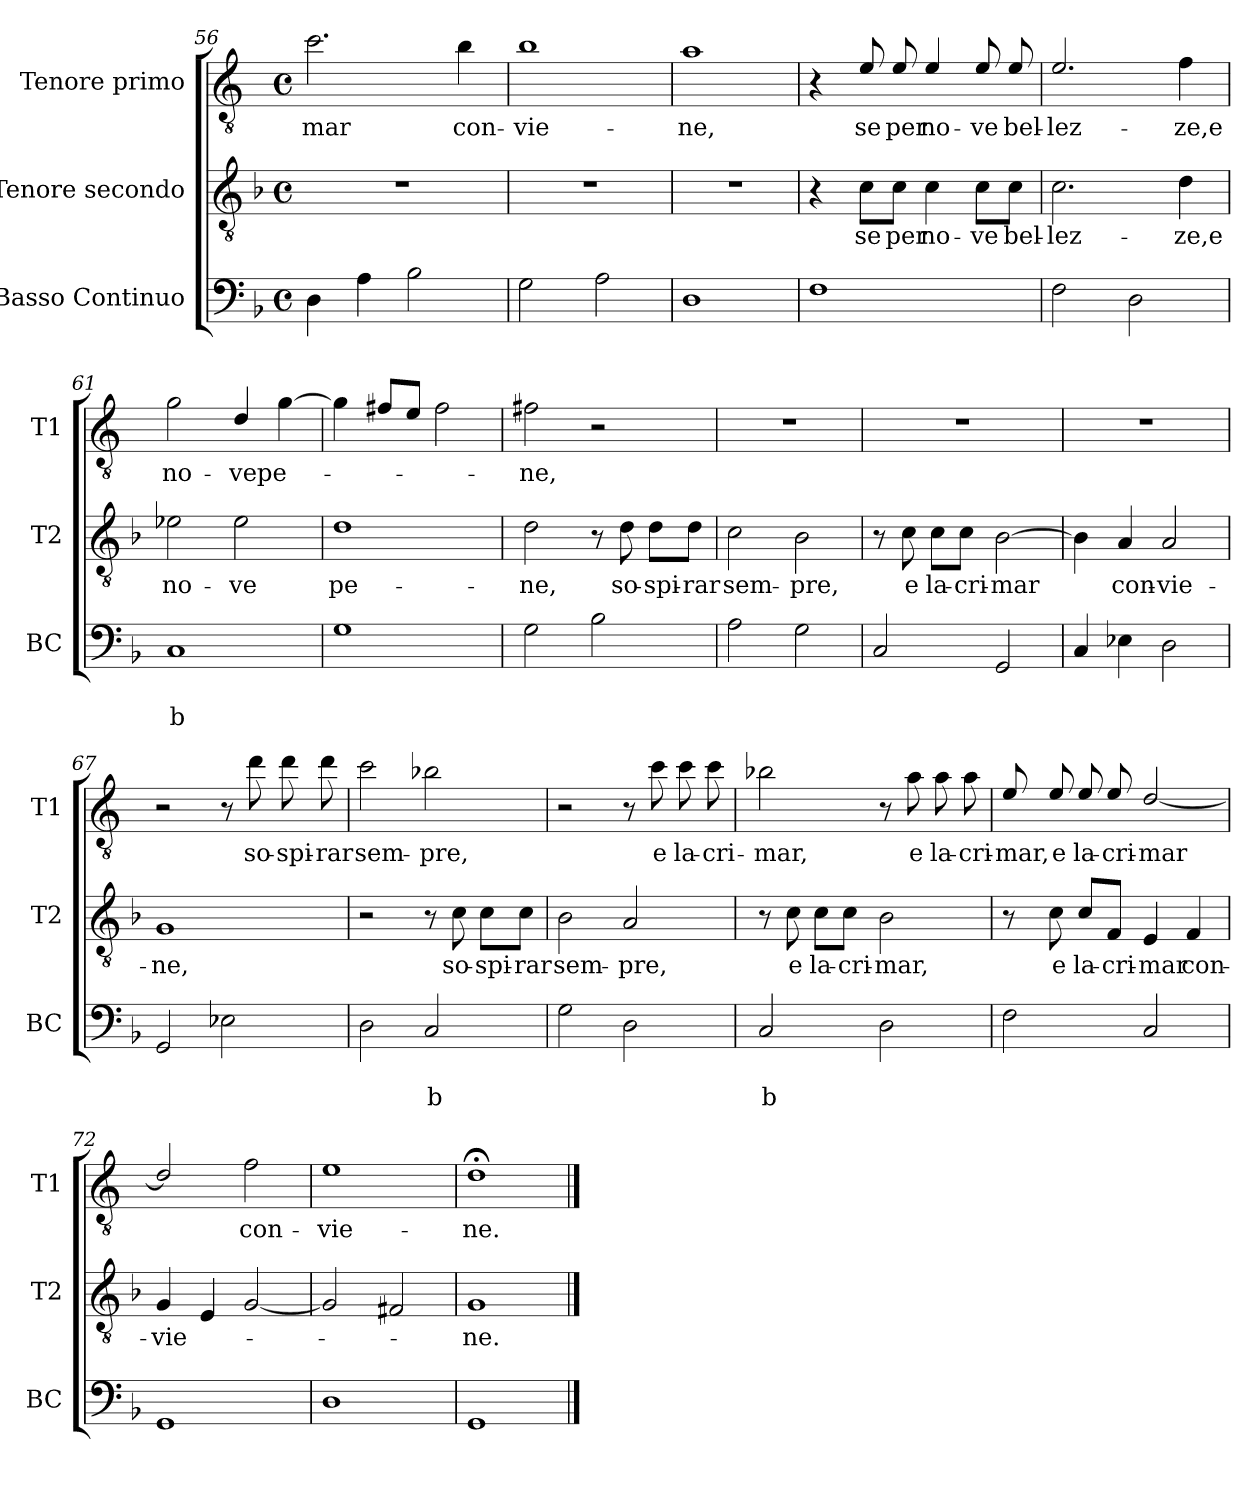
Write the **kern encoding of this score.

**kern	**text	**text	**kern	**text	**kern	**text
*part3	*part3	*part3	*part2	*part2	*part1	*part1
*staff3	*staff3	*staff3	*staff2	*staff2	*staff1	*staff1
*I"Basso Continuo	*	*	*I"Tenore secondo	*	*I"Tenore primo	*
*I'BC	*	*	*I'T2	*	*I'T1	*
*clefF4	*	*	*clefGv2	*	*clefGv2	*
*	*	*	*	*	*ITrd4c7	*
*k[b-]	*	*	*k[b-]	*	*k[b-]	*
*F:	*	*	*F:	*	*F:	*
*M4/4	*	*	*M4/4	*	*M4/4	*
*met(c)	*	*	*met(c)	*	*met(c)	*
=56	=56	=56	=56	=56	=56	=56
!	!	!	!	!	!	!LO:LY:b
4D\	.	.	1r	.	2.f\	-mar
4A\	.	.	.	.	.	.
2B-\	.	.	.	.	.	.
!	!	!	!	!	!	!LO:LY:b
.	.	.	.	.	4e\	con-
=57	=57	=57	=57	=57	=57	=57
!	!	!	!	!	!	!LO:LY:b
2G\	.	.	1r	.	1e	-vie-
2A\	.	.	.	.	.	.
=58	=58	=58	=58	=58	=58	=58
!	!	!	!	!	!	!LO:LY:b
1D	.	.	1r	.	1d	-ne,
=59	=59	=59	=59	=59	=59	=59
1F	.	.	4r	.	4r	.
!	!	!	!	!LO:LY:b	!	!LO:LY:b
.	.	.	8c\L	se	8A/	se
!	!	!	!	!LO:LY:b	!	!LO:LY:b
.	.	.	8c\J	per	8A/	per
!	!	!	!	!LO:LY:b	!	!LO:LY:b
.	.	.	4c\	no-	4A/	no-
!	!	!	!	!LO:LY:b	!	!LO:LY:b
.	.	.	8c\L	-ve	8A/	-ve
!	!	!	!	!LO:LY:b	!	!LO:LY:b
.	.	.	8c\J	bel-	8A/	bel-
=60	=60	=60	=60	=60	=60	=60
!	!	!	!	!LO:LY:b	!	!LO:LY:b
2F\	.	.	2.c\	-lez-	2.A/	-lez-
2D\	.	.	.	.	.	.
!	!	!	!	!LO:LY:b	!	!LO:LY:b
.	.	.	4d\	-ze,e	4B-\	-ze,e
!!LO:PB:g=z
=61	=61	=61	=61	=61	=61	=61
!	!	!LO:LY:b	!	!LO:LY:b	!	!LO:LY:b
1C	.	b	2e-X\	no-	2c\	no-
!	!	!	!	!LO:LY:b	!	!LO:LY:b
.	.	.	2e-\	-ve	4G/	-ve
!	!	!	!	!	!	!LO:LY:b
.	.	.	.	.	[4c\	pe-
=62	=62	=62	=62	=62	=62	=62
!	!	!	!	!LO:LY:b	!	!
1G	.	.	1d	pe-	4c\]	.
.	.	.	.	.	8Bn/L	.
.	.	.	.	.	8A/J	.
.	.	.	.	.	2B\	.
=63	=63	=63	=63	=63	=63	=63
!	!	!	!	!LO:LY:b	!	!LO:LY:b
2G\	.	.	2d\	-ne,	2Bn\	-ne,
2B-\	.	.	8r	.	2r	.
!	!	!	!	!LO:LY:b	!	!
.	.	.	8d\	so-	.	.
!	!	!	!	!LO:LY:b	!	!
.	.	.	8d\L	-spi-	.	.
!	!	!	!	!LO:LY:b	!	!
.	.	.	8d\J	-rar	.	.
=64	=64	=64	=64	=64	=64	=64
!	!	!	!	!LO:LY:b	!	!
2A\	.	.	2c\	sem-	1r	.
!	!	!	!	!LO:LY:b	!	!
2G\	.	.	2B-\	-pre,	.	.
=65	=65	=65	=65	=65	=65	=65
2C/	.	.	8r	.	1r	.
!	!	!	!	!LO:LY:b	!	!
.	.	.	8c\	e	.	.
!	!	!	!	!LO:LY:b	!	!
.	.	.	8c\L	la-	.	.
!	!	!	!	!LO:LY:b	!	!
.	.	.	8c\J	-cri-	.	.
!	!	!	!	!LO:LY:b	!	!
2GG/	.	.	[2B-\	-mar	.	.
=66	=66	=66	=66	=66	=66	=66
4C/	.	.	4B-\]	.	1r	.
!	!	!	!	!LO:LY:b	!	!
4E-X\	.	.	4A/	con-	.	.
!	!	!	!	!LO:LY:b	!	!
2D\	.	.	2A/	-vie-	.	.
=67	=67	=67	=67	=67	=67	=67
!	!	!	!	!LO:LY:b	!	!
2GG/	.	.	1G	-ne,	2r	.
2E-X\	.	.	.	.	8r	.
!	!	!	!	!	!	!LO:LY:b
.	.	.	.	.	8g\	so-
!	!	!	!	!	!	!LO:LY:b
.	.	.	.	.	8g\	-spi-
!	!	!	!	!	!	!LO:LY:b
.	.	.	.	.	8g\	-rar
!!LO:LB:g=z
=68	=68	=68	=68	=68	=68	=68
!	!	!	!	!	!	!LO:LY:b
2D\	.	.	2r	.	2f\	sem-
!	!	!LO:LY:b	!	!	!	!LO:LY:b
2C/	.	b	8r	.	2e-X\	-pre,
!	!	!	!	!LO:LY:b	!	!
.	.	.	8c\	so-	.	.
!	!	!	!	!LO:LY:b	!	!
.	.	.	8c\L	-spi-	.	.
!	!	!	!	!LO:LY:b	!	!
.	.	.	8c\J	-rar	.	.
=69	=69	=69	=69	=69	=69	=69
!	!	!	!	!LO:LY:b	!	!
2G\	.	.	2B-\	sem-	2r	.
!	!	!	!	!LO:LY:b	!	!
2D\	.	.	2A/	-pre,	8r	.
!	!	!	!	!	!	!LO:LY:b
.	.	.	.	.	8f\	e
!	!	!	!	!	!	!LO:LY:b
.	.	.	.	.	8f\	la-
!	!	!	!	!	!	!LO:LY:b
.	.	.	.	.	8f\	-cri-
=70	=70	=70	=70	=70	=70	=70
!	!	!LO:LY:b	!	!	!	!LO:LY:b
2C/	.	b	8r	.	2e-X\	-mar,
!	!	!	!	!LO:LY:b	!	!
.	.	.	8c\	e	.	.
!	!	!	!	!LO:LY:b	!	!
.	.	.	8c\L	la-	.	.
!	!	!	!	!LO:LY:b	!	!
.	.	.	8c\J	-cri-	.	.
!	!	!	!	!LO:LY:b	!	!
2D\	.	.	2B-\	-mar,	8r	.
!	!	!	!	!	!	!LO:LY:b
.	.	.	.	.	8d\	e
!	!	!	!	!	!	!LO:LY:b
.	.	.	.	.	8d\	la-
!	!	!	!	!	!	!LO:LY:b
.	.	.	.	.	8d\	-cri-
=71	=71	=71	=71	=71	=71	=71
!	!	!	!	!	!	!LO:LY:b
2F\	.	.	8r	.	8A/	-mar,
!	!	!	!	!LO:LY:b	!	!LO:LY:b
.	.	.	8c\	e	8A/	e
!	!	!	!	!LO:LY:b	!	!LO:LY:b
.	.	.	8c/L	la-	8A/	la-
!	!	!	!	!LO:LY:b	!	!LO:LY:b
.	.	.	8F/J	-cri-	8A/	-cri-
!	!	!	!	!LO:LY:b	!	!LO:LY:b
2C/	.	.	4E/	-mar	[2G/	-mar
!	!	!	!	!LO:LY:b	!	!
.	.	.	4F/	con-	.	.
=72	=72	=72	=72	=72	=72	=72
!	!	!	!	!LO:LY:b	!	!
1GG	.	.	4G/	-vie-	2G/]	.
.	.	.	4E/	.	.	.
!	!	!	!	!	!	!LO:LY:b
.	.	.	[2G/	.	2B-\	con-
=73	=73	=73	=73	=73	=73	=73
!	!	!	!	!	!	!LO:LY:b
1D	.	.	2G/]	.	1A	-vie-
.	.	.	2F#X/	.	.	.
=74	=74	=74	=74	=74	=74	=74
!	!	!	!	!LO:LY:b	!	!LO:LY:b
1GG	.	.	1G	-ne.	1G;<	-ne.
==	==	==	==	==	==	==
*-	*-	*-	*-	*-	*-	*-
